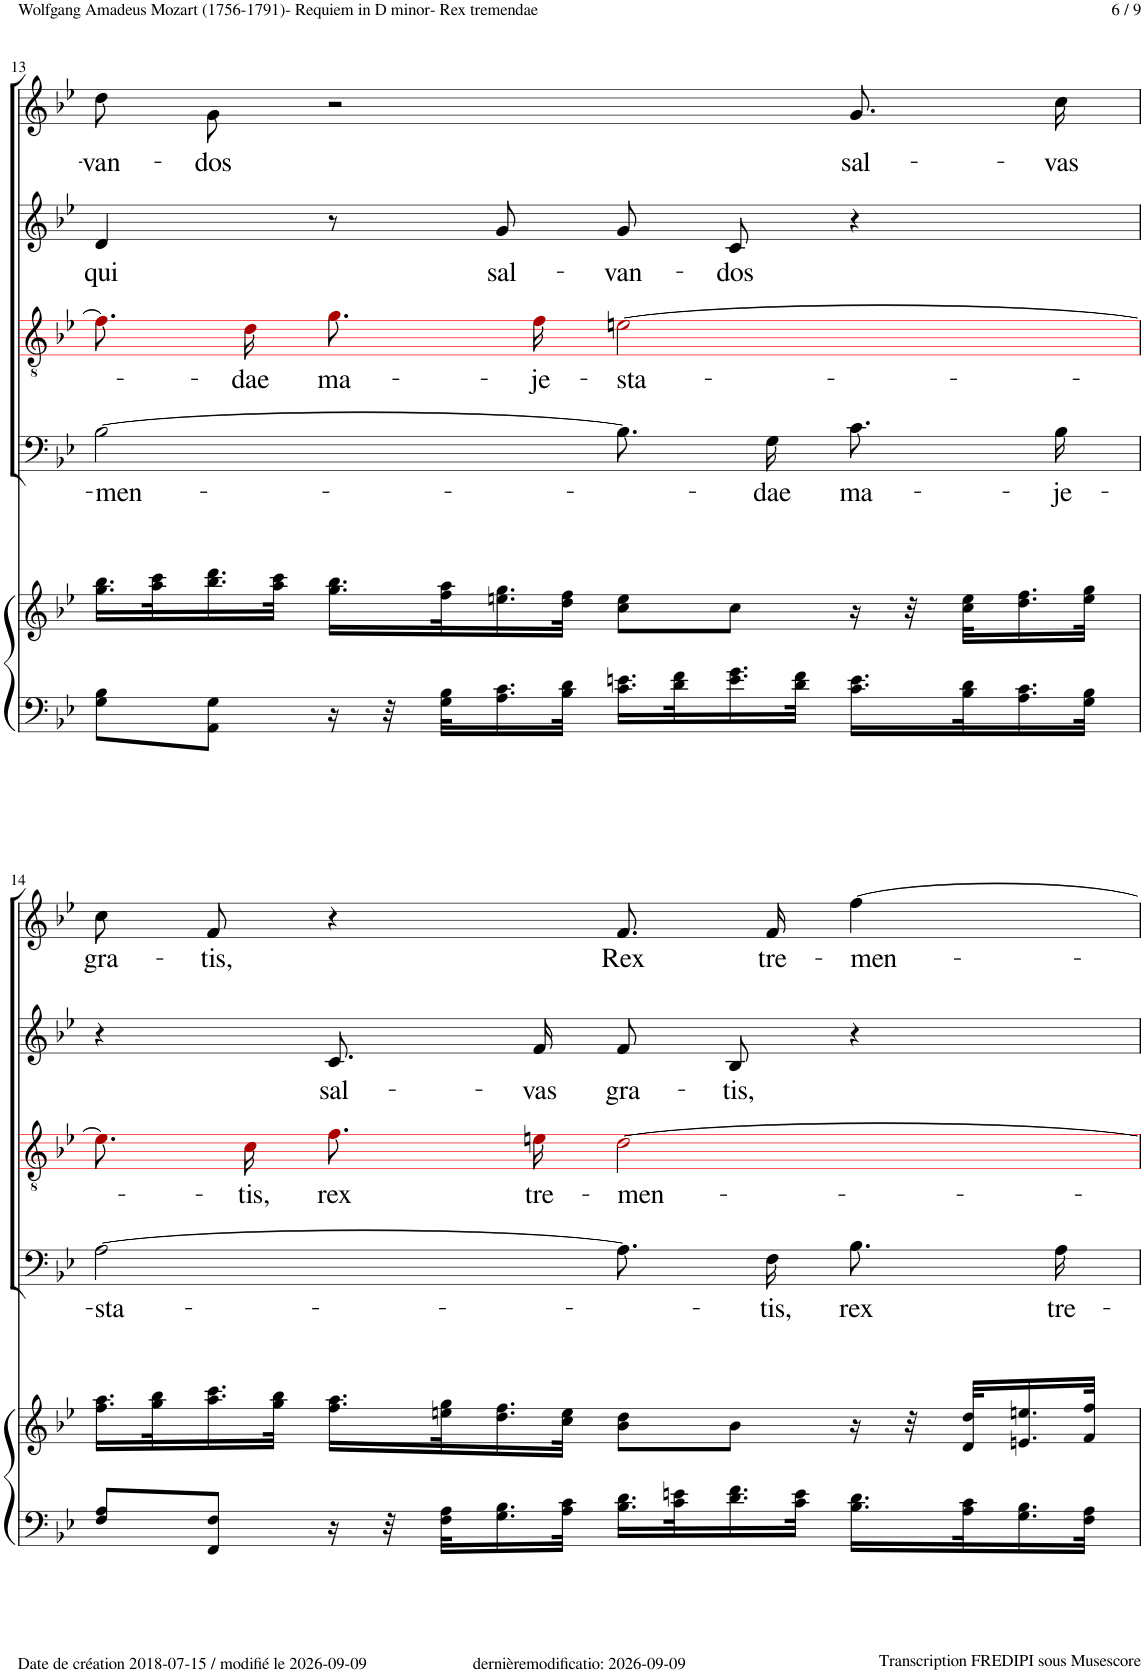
**kern	**kern	**kern	**text	**kern	**text	**kern	**text	**kern	**text
*part5	*part5	*part4	*part4	*part3	*part3	*part2	*part2	*part1	*part1
*staff6	*staff5	*staff4	*staff4	*staff3	*staff3	*staff2	*staff2	*staff1	*staff1
*I"Piano	*	*I"Bass	*	*I"Tenor	*	*I"Alto	*	*I"Soprano	*
*I'Pno	*	*	*	*	*	*	*	*	*
!!LO:PB:g=z
*clefF4	*clefG2	*clefF4	*	*clefGv2	*	*clefG2	*	*clefG2	*
*	*	*	*	*ITrd8c14	*	*	*	*	*
*k[b-e-]	*k[b-e-]	*k[b-e-]	*	*k[b-e-]	*	*k[b-e-]	*	*k[b-e-]	*
*M8/8	*M8/8	*M8/8	*	*M8/8	*	*M8/8	*	*M8/8	*
*met(c)	*met(c)	*met(c)	*	*met(c)	*	*met(c)	*	*met(c)	*
=13	=13	=13	=13	=13	=13	=13	=13	=13	=13
!	!	!	!LO:LY:b	!	!	!	!LO:LY:b	!	!LO:LY:b
8G\ 8B-\L	16.gg\ 16.bb-\LL	[2B-!\	-men-	8.f!i\L]	.	4d!/	qui	8dd!\L	-van-
.	32aa\ 32ccc\K	.	.	.	.	.	.	.	.
!	!	!	!	!	!	!	!	!	!LO:LY:b
8AA\ 8G\J	16.bb-\ 16.ddd\	.	.	.	.	.	.	8g!\J	-dos
!	!	!	!	!	!LO:LY:b	!	!	!	!
.	.	.	.	16d!i\K	-dae	.	.	.	.
.	32aa\ 32ccc\JJk	.	.	.	.	.	.	.	.
!	!	!	!	!	!LO:LY:b	!	!	!	!
16r	16.gg\ 16.bb-\LL	.	.	8.g!i\	ma-	8r	.	2r	.
32r	.	.	.	.	.	.	.	.	.
32G\ 32B-\KLL	32ff\ 32aa\K	.	.	.	.	.	.	.	.
!	!	!	!	!	!	!	!LO:LY:b	!	!
16.A\ 16.c\	16.een\ 16.gg\	.	.	.	.	8g!/L	sal-	.	.
!	!	!	!	!	!LO:LY:b	!	!	!	!
.	.	.	.	16f!i\Jk	-je-	.	.	.	.
32B-\ 32d\JJk	32dd\ 32ff\JJk	.	.	.	.	.	.	.	.
!	!	!	!	!	!LO:LY:b	!	!LO:LY:b	!	!
16.c\ 16.en\LL	8cc\ 8ee\L	8.B-!\L]	.	[2en!i\	-sta-	8g!/	-van-	.	.
32d\ 32f\K	.	.	.	.	.	.	.	.	.
!	!	!	!	!	!	!	!LO:LY:b	!	!
16.e\ 16.g\	8cc\J	.	.	.	.	8c!/J	-dos	.	.
!	!	!	!LO:LY:b	!	!	!	!	!	!
.	.	16G!\K	-dae	.	.	.	.	.	.
32d\ 32f\JJk	.	.	.	.	.	.	.	.	.
!	!	!	!LO:LY:b	!	!	!	!	!	!LO:LY:b
16.c\ 16.e\LL	16r	8.c!\	ma-	.	.	4r	.	8.g!/L	sal-
.	32r	.	.	.	.	.	.	.	.
32B-\ 32d\K	32cc\ 32ee\KLL	.	.	.	.	.	.	.	.
16.A\ 16.c\	16.dd\ 16.ff\	.	.	.	.	.	.	.	.
!	!	!	!LO:LY:b	!	!	!	!	!	!LO:LY:b
.	.	16B-!\Jk	-je-	.	.	.	.	16cc!/Jk	-vas
32G\ 32B-\JJk	32ee\ 32gg\JJk	.	.	.	.	.	.	.	.
!!LO:LB:g=z
=14	=14	=14	=14	=14	=14	=14	=14	=14	=14
!	!	!	!LO:LY:b	!	!	!	!	!	!LO:LY:b
8F/ 8A/L	16.ff\ 16.aa\LL	[2A!\	-sta-	8.e!i\L]	.	4r	.	8cc!/L	gra-
.	32gg\ 32bb-\K	.	.	.	.	.	.	.	.
!	!	!	!	!	!	!	!	!	!LO:LY:b
8FF/ 8F/J	16.aa\ 16.ccc\	.	.	.	.	.	.	8f!/J	-tis,
!	!	!	!	!	!LO:LY:b	!	!	!	!
.	.	.	.	16c!i\K	-tis,	.	.	.	.
.	32gg\ 32bb-\JJk	.	.	.	.	.	.	.	.
!	!	!	!	!	!LO:LY:b	!	!LO:LY:b	!	!
16r	16.ff\ 16.aa\LL	.	.	8.f!i\	rex	8.c!/L	sal-	4r	.
32r	.	.	.	.	.	.	.	.	.
32F\ 32A\KLL	32een\ 32gg\K	.	.	.	.	.	.	.	.
16.G\ 16.B-\	16.dd\ 16.ff\	.	.	.	.	.	.	.	.
!	!	!	!	!	!LO:LY:b	!	!LO:LY:b	!	!
.	.	.	.	16en!i\Jk	tre-	16f!/K	-vas	.	.
32A\ 32c\JJk	32cc\ 32ee\JJk	.	.	.	.	.	.	.	.
!	!	!	!	!	!LO:LY:b	!	!LO:LY:b	!	!LO:LY:b
16.B-\ 16.d\LL	8b-\ 8dd\L	8.A!\L]	.	[2d!i\	-men-	8f!/	gra-	8.f!/L	Rex
32c\ 32en\K	.	.	.	.	.	.	.	.	.
!	!	!	!	!	!	!	!LO:LY:b	!	!
16.d\ 16.f\	8b-\J	.	.	.	.	8B-!/J	-tis,	.	.
!	!	!	!LO:LY:b	!	!	!	!	!	!LO:LY:b
.	.	16F!\K	-tis,	.	.	.	.	16f!/Jk	tre-
32c\ 32e\JJk	.	.	.	.	.	.	.	.	.
!	!	!	!LO:LY:b	!	!	!	!	!	!LO:LY:b
16.B-\ 16.d\LL	16r	8.B-!\	rex	.	.	4r	.	[4ff!\	-men-
.	32r	.	.	.	.	.	.	.	.
32A\ 32c\K	32d/ 32dd/KLL	.	.	.	.	.	.	.	.
16.G\ 16.B-\	16.en/ 16.een/	.	.	.	.	.	.	.	.
!	!	!	!LO:LY:b	!	!	!	!	!	!
.	.	16A!\Jk	tre-	.	.	.	.	.	.
32F\ 32A\JJk	32f/ 32ff/JJk	.	.	.	.	.	.	.	.
=	=	=	=	=	=	=	=	=	=
*-	*-	*-	*-	*-	*-	*-	*-	*-	*-
